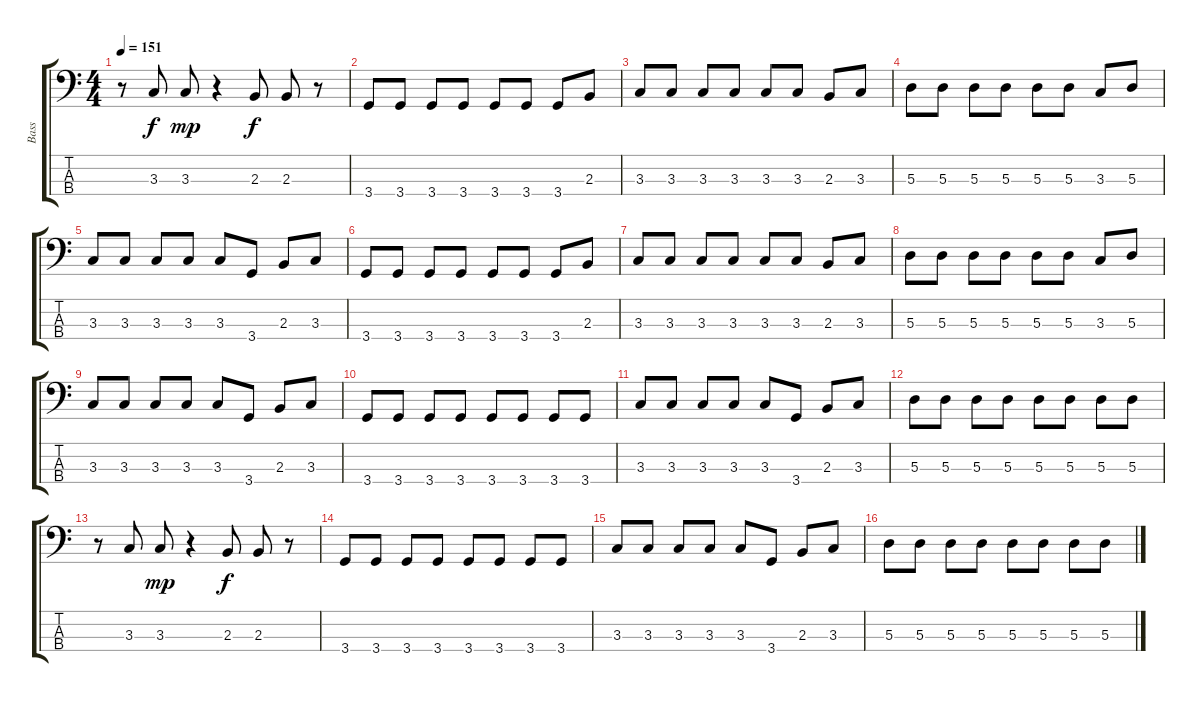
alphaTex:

\track ("Bass" "Bass") {instrument electricbasspick}
\staff {score tabs}
\tuning (G2 D2 A1 E1) {hide}
\ts (4 4)
\tempo 151
\clef f4
\ks c
r.8{dy f} 3.3.8 3.3.8{dy mp} r.4 2.3.8{dy f} 2.3.8 r.8 |
3.4.8 3.4.8 3.4.8 3.4.8 3.4.8 3.4.8 3.4.8 2.3.8 |
3.3.8 3.3.8 3.3.8 3.3.8 3.3.8 3.3.8 2.3.8 3.3.8 |
5.3.8 5.3.8 5.3.8 5.3.8 5.3.8 5.3.8 3.3.8 5.3.8 |
3.3.8 3.3.8 3.3.8 3.3.8 3.3.8 3.4.8 2.3.8 3.3.8 |
3.4.8 3.4.8 3.4.8 3.4.8 3.4.8 3.4.8 3.4.8 2.3.8 |
3.3.8 3.3.8 3.3.8 3.3.8 3.3.8 3.3.8 2.3.8 3.3.8 |
5.3.8 5.3.8 5.3.8 5.3.8 5.3.8 5.3.8 3.3.8 5.3.8 |
3.3.8 3.3.8 3.3.8 3.3.8 3.3.8 3.4.8 2.3.8 3.3.8 |
3.4.8 3.4.8 3.4.8 3.4.8 3.4.8 3.4.8 3.4.8 3.4.8 |
3.3.8 3.3.8 3.3.8 3.3.8 3.3.8 3.4.8 2.3.8 3.3.8 |
5.3.8 5.3.8 5.3.8 5.3.8 5.3.8 5.3.8 5.3.8 5.3.8 |
r.8 3.3.8 3.3.8{dy mp} r.4 2.3.8{dy f} 2.3.8 r.8 |
3.4.8 3.4.8 3.4.8 3.4.8 3.4.8 3.4.8 3.4.8 3.4.8 |
3.3.8 3.3.8 3.3.8 3.3.8 3.3.8 3.4.8 2.3.8 3.3.8 |
5.3.8 5.3.8 5.3.8 5.3.8 5.3.8 5.3.8 5.3.8 5.3.8
